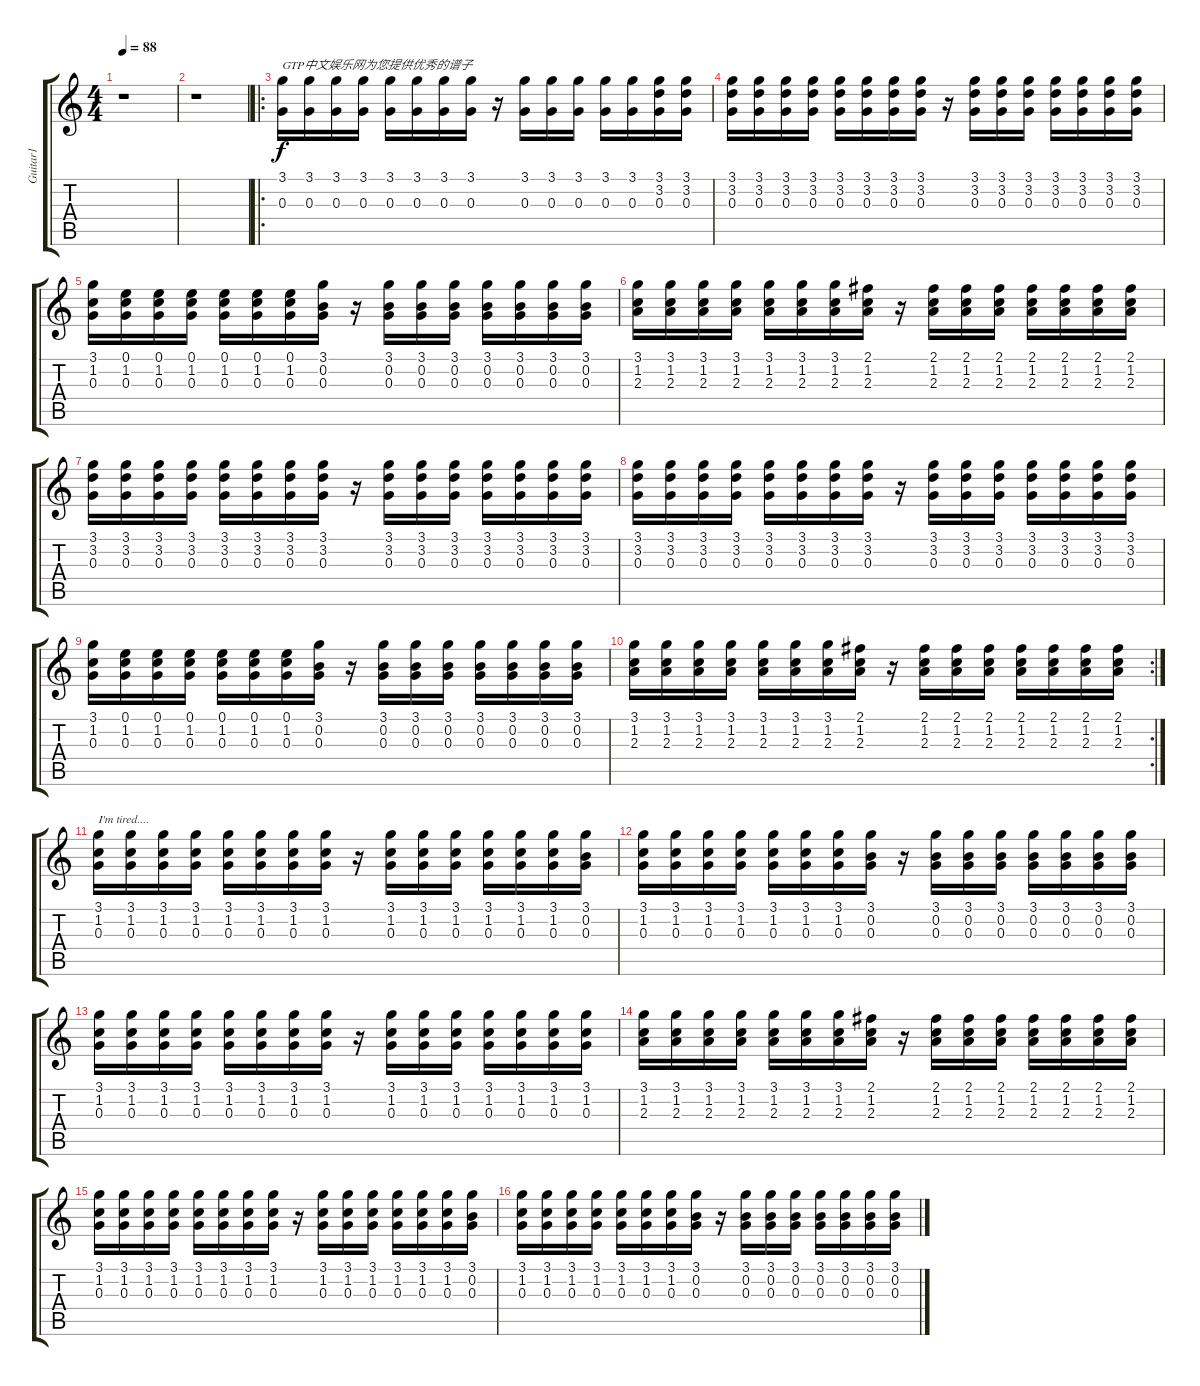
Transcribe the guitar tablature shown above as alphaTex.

\track ("Guitar1" "Guitar1") {instrument electricguitarmuted}
\staff {score tabs}
\tuning (E4 B3 G3 D3 A2 E2) {hide}
\ts (4 4)
\tempo 88
\clef g2
\ks c
r.1{dy f instrument electricguitarmuted} |
r.1 |
\ro
(3.1 0.3).16{txt "GTP中文娱乐网为您提供优秀的谱子"} (3.1 0.3).16 (3.1 0.3).16 (3.1 0.3).16 (3.1 0.3).16 (3.1 0.3).16 (3.1 0.3).16 (3.1 0.3).16 r.16 (3.1 0.3).16 (3.1 0.3).16 (3.1 0.3).16 (3.1 0.3).16 (3.1 0.3).16 (3.1 3.2 0.3).16 (3.1 3.2 0.3).16 |
(3.1 3.2 0.3).16 (3.1 3.2 0.3).16 (3.1 3.2 0.3).16 (3.1 3.2 0.3).16 (3.1 3.2 0.3).16 (3.1 3.2 0.3).16 (3.1 3.2 0.3).16 (3.1 3.2 0.3).16 r.16 (3.1 3.2 0.3).16 (3.1 3.2 0.3).16 (3.1 3.2 0.3).16 (3.1 3.2 0.3).16 (3.1 3.2 0.3).16 (3.1 3.2 0.3).16 (3.1 3.2 0.3).16 |
(3.1 1.2 0.3).16 (0.1 1.2 0.3).16 (0.1 1.2 0.3).16 (0.1 1.2 0.3).16 (0.1 1.2 0.3).16 (0.1 1.2 0.3).16 (0.1 1.2 0.3).16 (3.1 0.2 0.3).16 r.16 (3.1 0.2 0.3).16 (3.1 0.2 0.3).16 (3.1 0.2 0.3).16 (3.1 0.2 0.3).16 (3.1 0.2 0.3).16 (3.1 0.2 0.3).16 (3.1 0.2 0.3).16 |
(3.1 1.2 2.3).16 (3.1 1.2 2.3).16 (3.1 1.2 2.3).16 (3.1 1.2 2.3).16 (3.1 1.2 2.3).16 (3.1 1.2 2.3).16 (3.1 1.2 2.3).16 (2.1 1.2 2.3).16 r.16 (2.1 1.2 2.3).16 (2.1 1.2 2.3).16 (2.1 1.2 2.3).16 (2.1 1.2 2.3).16 (2.1 1.2 2.3).16 (2.1 1.2 2.3).16 (2.1 1.2 2.3).16 |
(3.1 3.2 0.3).16 (3.1 3.2 0.3).16 (3.1 3.2 0.3).16 (3.1 3.2 0.3).16 (3.1 3.2 0.3).16 (3.1 3.2 0.3).16 (3.1 3.2 0.3).16 (3.1 3.2 0.3).16 r.16 (3.1 3.2 0.3).16 (3.1 3.2 0.3).16 (3.1 3.2 0.3).16 (3.1 3.2 0.3).16 (3.1 3.2 0.3).16 (3.1 3.2 0.3).16 (3.1 3.2 0.3).16 |
(3.1 3.2 0.3).16 (3.1 3.2 0.3).16 (3.1 3.2 0.3).16 (3.1 3.2 0.3).16 (3.1 3.2 0.3).16 (3.1 3.2 0.3).16 (3.1 3.2 0.3).16 (3.1 3.2 0.3).16 r.16 (3.1 3.2 0.3).16 (3.1 3.2 0.3).16 (3.1 3.2 0.3).16 (3.1 3.2 0.3).16 (3.1 3.2 0.3).16 (3.1 3.2 0.3).16 (3.1 3.2 0.3).16 |
(3.1 1.2 0.3).16 (0.1 1.2 0.3).16 (0.1 1.2 0.3).16 (0.1 1.2 0.3).16 (0.1 1.2 0.3).16 (0.1 1.2 0.3).16 (0.1 1.2 0.3).16 (3.1 0.2 0.3).16 r.16 (3.1 0.2 0.3).16 (3.1 0.2 0.3).16 (3.1 0.2 0.3).16 (3.1 0.2 0.3).16 (3.1 0.2 0.3).16 (3.1 0.2 0.3).16 (3.1 0.2 0.3).16 |
\rc 2
(3.1 1.2 2.3).16 (3.1 1.2 2.3).16 (3.1 1.2 2.3).16 (3.1 1.2 2.3).16 (3.1 1.2 2.3).16 (3.1 1.2 2.3).16 (3.1 1.2 2.3).16 (2.1 1.2 2.3).16 r.16 (2.1 1.2 2.3).16 (2.1 1.2 2.3).16 (2.1 1.2 2.3).16 (2.1 1.2 2.3).16 (2.1 1.2 2.3).16 (2.1 1.2 2.3).16 (2.1 1.2 2.3).16 |
(3.1 1.2 0.3).16{txt "I'm tired...."} (3.1 1.2 0.3).16 (3.1 1.2 0.3).16 (3.1 1.2 0.3).16 (3.1 1.2 0.3).16 (3.1 1.2 0.3).16 (3.1 1.2 0.3).16 (3.1 1.2 0.3).16 r.16 (3.1 1.2 0.3).16 (3.1 1.2 0.3).16 (3.1 1.2 0.3).16 (3.1 1.2 0.3).16 (3.1 1.2 0.3).16 (3.1 1.2 0.3).16 (3.1 0.2 0.3).16 |
(3.1 1.2 0.3).16 (3.1 1.2 0.3).16 (3.1 1.2 0.3).16 (3.1 1.2 0.3).16 (3.1 1.2 0.3).16 (3.1 1.2 0.3).16 (3.1 1.2 0.3).16 (3.1 0.2 0.3).16 r.16 (3.1 0.2 0.3).16 (3.1 0.2 0.3).16 (3.1 0.2 0.3).16 (3.1 0.2 0.3).16 (3.1 0.2 0.3).16 (3.1 0.2 0.3).16 (3.1 0.2 0.3).16 |
(3.1 1.2 0.3).16 (3.1 1.2 0.3).16 (3.1 1.2 0.3).16 (3.1 1.2 0.3).16 (3.1 1.2 0.3).16 (3.1 1.2 0.3).16 (3.1 1.2 0.3).16 (3.1 1.2 0.3).16 r.16 (3.1 1.2 0.3).16 (3.1 1.2 0.3).16 (3.1 1.2 0.3).16 (3.1 1.2 0.3).16 (3.1 1.2 0.3).16 (3.1 1.2 0.3).16 (3.1 1.2 0.3).16 |
(3.1 1.2 2.3).16 (3.1 1.2 2.3).16 (3.1 1.2 2.3).16 (3.1 1.2 2.3).16 (3.1 1.2 2.3).16 (3.1 1.2 2.3).16 (3.1 1.2 2.3).16 (2.1 1.2 2.3).16 r.16 (2.1 1.2 2.3).16 (2.1 1.2 2.3).16 (2.1 1.2 2.3).16 (2.1 1.2 2.3).16 (2.1 1.2 2.3).16 (2.1 1.2 2.3).16 (2.1 1.2 2.3).16 |
(3.1 1.2 0.3).16 (3.1 1.2 0.3).16 (3.1 1.2 0.3).16 (3.1 1.2 0.3).16 (3.1 1.2 0.3).16 (3.1 1.2 0.3).16 (3.1 1.2 0.3).16 (3.1 1.2 0.3).16 r.16 (3.1 1.2 0.3).16 (3.1 1.2 0.3).16 (3.1 1.2 0.3).16 (3.1 1.2 0.3).16 (3.1 1.2 0.3).16 (3.1 1.2 0.3).16 (3.1 0.2 0.3).16 |
(3.1 1.2 0.3).16 (3.1 1.2 0.3).16 (3.1 1.2 0.3).16 (3.1 1.2 0.3).16 (3.1 1.2 0.3).16 (3.1 1.2 0.3).16 (3.1 1.2 0.3).16 (3.1 0.2 0.3).16 r.16 (3.1 0.2 0.3).16 (3.1 0.2 0.3).16 (3.1 0.2 0.3).16 (3.1 0.2 0.3).16 (3.1 0.2 0.3).16 (3.1 0.2 0.3).16 (3.1 0.2 0.3).16
